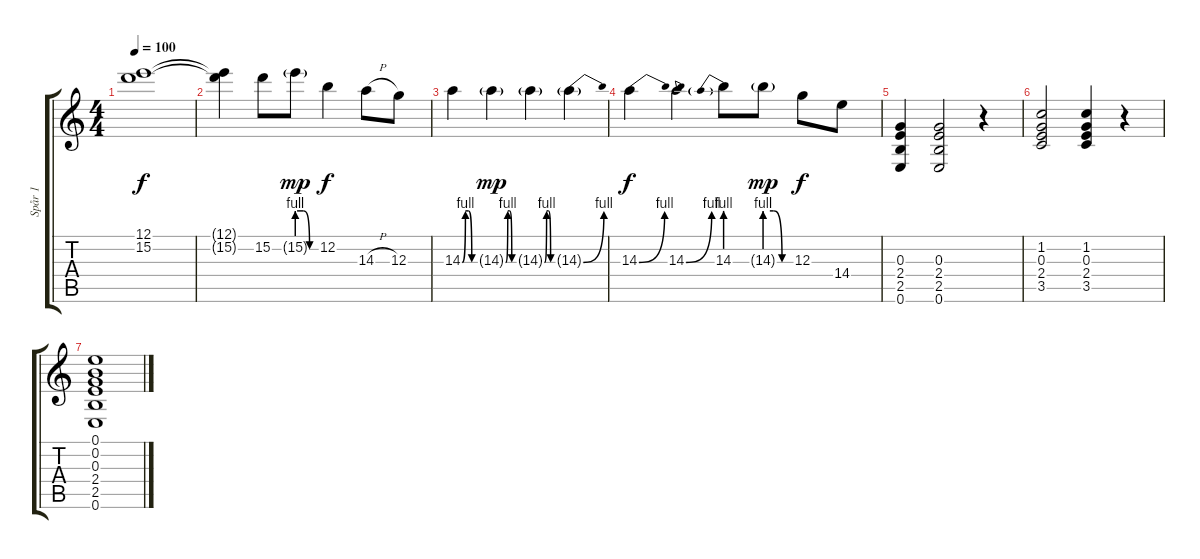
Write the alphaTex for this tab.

\track ("Spår 1" "Spår 1") {instrument distortionguitar}
\staff {score tabs}
\tuning (E4 B3 G3 D3 A2 E2) {hide}
\ts (4 4)
\tempo 100
\clef g2
\ks c
(12.1{t} 15.2{t}).1{dy f} |
(12.1{t} 15.2{t}).4 15.2.8 15.2{be (custom 0 4 20 4 40 0 60 0) g}.8{dy mp} 12.2.4{dy f} 14.3{h}.8 12.3.8 |
14.3{be (custom 0 0 15 4 30 4 45 0 60 0)}.4 14.3{be (custom 0 0 15 4 30 4 45 0 60 0) g}.4{dy mp} 14.3{be (custom 0 0 15 4 30 4 45 0 60 0) g}.4 14.3{be (bend 0 0 60 4) g}.4 |
14.3{be (bend 0 0 60 4)}.4{dy f} 14.3{be (bend 0 0 60 4)}.4 14.3{be (prebend 0 4 60 4)}.8 14.3{be (custom 0 4 20 4 40 0 60 0) g}.8{dy mp} 12.3.8{dy f} 14.4.8 |
(0.3 2.4 2.5 0.6).4 (0.3 2.4 2.5 0.6).2 r.4 |
(1.2 0.3 2.4 3.5).2 (1.2 0.3 2.4 3.5).4 r.4 |
(0.1 0.2 0.3 2.4 2.5 0.6).1
